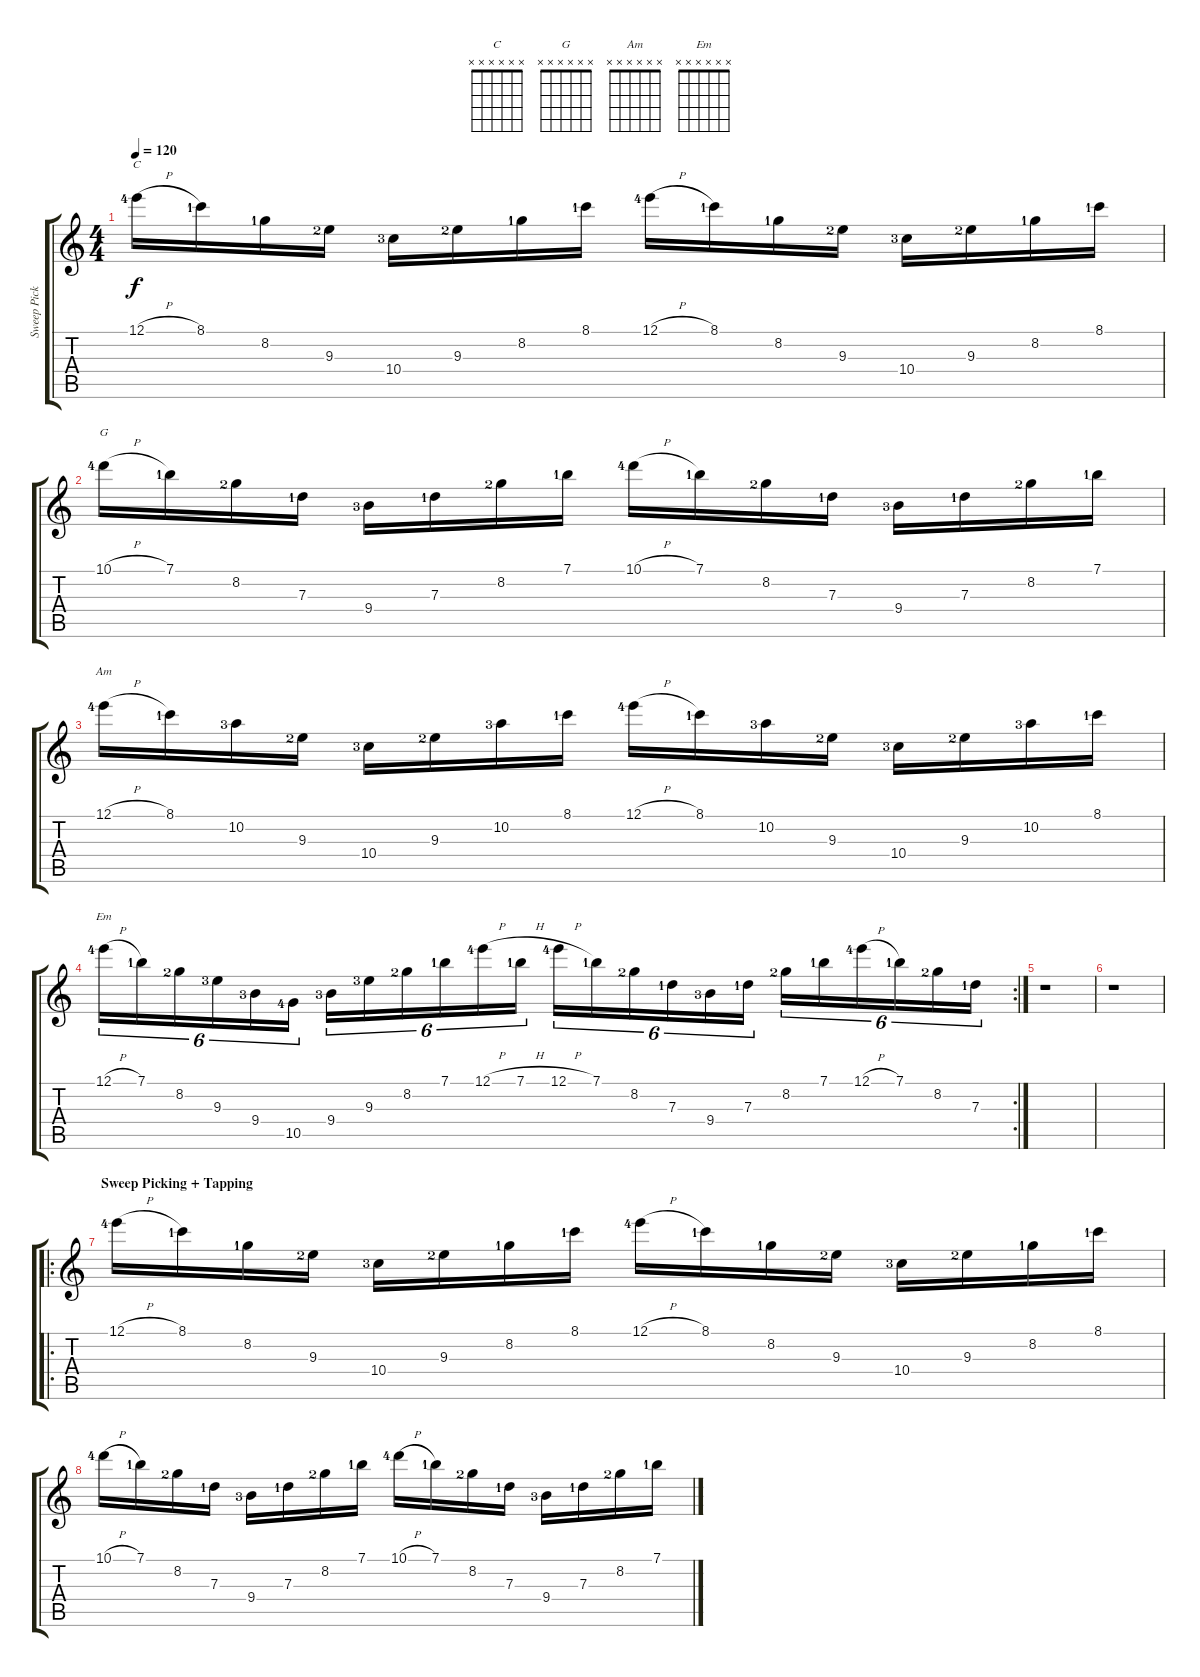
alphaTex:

\track ("Sweep Picking" "Sweep Pick") {instrument overdrivenguitar}
\staff {score tabs}
\tuning (E4 B3 G3 D3 A2 E2) {hide}
\chord ("C" x x x x x x)
\chord ("G" x x x x x x)
\chord ("Am" x x x x x x)
\chord ("Em" x x x x x x)
\ts (4 4)
\tempo 120
\clef g2
\ks c
12.1{h lf 5}.16{ch "C" dy f} 8.1{lf 2}.16 8.2{lf 2}.16 9.3{lf 3}.16 10.4{lf 4}.16 9.3{lf 3}.16 8.2{lf 2}.16 8.1{lf 2}.16 12.1{h lf 5}.16 8.1{lf 2}.16 8.2{lf 2}.16 9.3{lf 3}.16 10.4{lf 4}.16 9.3{lf 3}.16 8.2{lf 2}.16 8.1{lf 2}.16 |
10.1{h lf 5}.16{ch "G"} 7.1{lf 2}.16 8.2{lf 3}.16 7.3{lf 2}.16 9.4{lf 4}.16 7.3{lf 2}.16 8.2{lf 3}.16 7.1{lf 2}.16 10.1{h lf 5}.16 7.1{lf 2}.16 8.2{lf 3}.16 7.3{lf 2}.16 9.4{lf 4}.16 7.3{lf 2}.16 8.2{lf 3}.16 7.1{lf 2}.16 |
12.1{h lf 5}.16{ch "Am"} 8.1{lf 2}.16 10.2{lf 4}.16 9.3{lf 3}.16 10.4{lf 4}.16 9.3{lf 3}.16 10.2{lf 4}.16 8.1{lf 2}.16 12.1{h lf 5}.16 8.1{lf 2}.16 10.2{lf 4}.16 9.3{lf 3}.16 10.4{lf 4}.16 9.3{lf 3}.16 10.2{lf 4}.16 8.1{lf 2}.16 |
\rc 2
12.1{h lf 5}.16{tu (6 4) ch "Em"} 7.1{lf 2}.16{tu (6 4)} 8.2{lf 3}.16{tu (6 4)} 9.3{lf 4}.16{tu (6 4)} 9.4{lf 4}.16{tu (6 4)} 10.5{lf 5}.16{tu (6 4)} 9.4{lf 4}.16{tu (6 4)} 9.3{lf 4}.16{tu (6 4)} 8.2{lf 3}.16{tu (6 4)} 7.1{lf 2}.16{tu (6 4)} 12.1{h lf 5}.16{tu (6 4)} 7.1{h lf 2}.16{tu (6 4)} 12.1{h lf 5}.16{tu (6 4)} 7.1{lf 2}.16{tu (6 4)} 8.2{lf 3}.16{tu (6 4)} 7.3{lf 2}.16{tu (6 4)} 9.4{lf 4}.16{tu (6 4)} 7.3{lf 2}.16{tu (6 4)} 8.2{lf 3}.16{tu (6 4)} 7.1{lf 2}.16{tu (6 4)} 12.1{h lf 5}.16{tu (6 4)} 7.1{lf 2}.16{tu (6 4)} 8.2{lf 3}.16{tu (6 4)} 7.3{lf 2}.16{tu (6 4)} |
r.1 |
r.1 |
\ro
\section ("" "Sweep Picking + Tapping")
12.1{h lf 5}.16 8.1{lf 2}.16 8.2{lf 2}.16 9.3{lf 3}.16 10.4{lf 4}.16 9.3{lf 3}.16 8.2{lf 2}.16 8.1{lf 2}.16 12.1{h lf 5}.16 8.1{lf 2}.16 8.2{lf 2}.16 9.3{lf 3}.16 10.4{lf 4}.16 9.3{lf 3}.16 8.2{lf 2}.16 8.1{lf 2}.16 |
10.1{h lf 5}.16 7.1{lf 2}.16 8.2{lf 3}.16 7.3{lf 2}.16 9.4{lf 4}.16 7.3{lf 2}.16 8.2{lf 3}.16 7.1{lf 2}.16 10.1{h lf 5}.16 7.1{lf 2}.16 8.2{lf 3}.16 7.3{lf 2}.16 9.4{lf 4}.16 7.3{lf 2}.16 8.2{lf 3}.16 7.1{lf 2}.16
